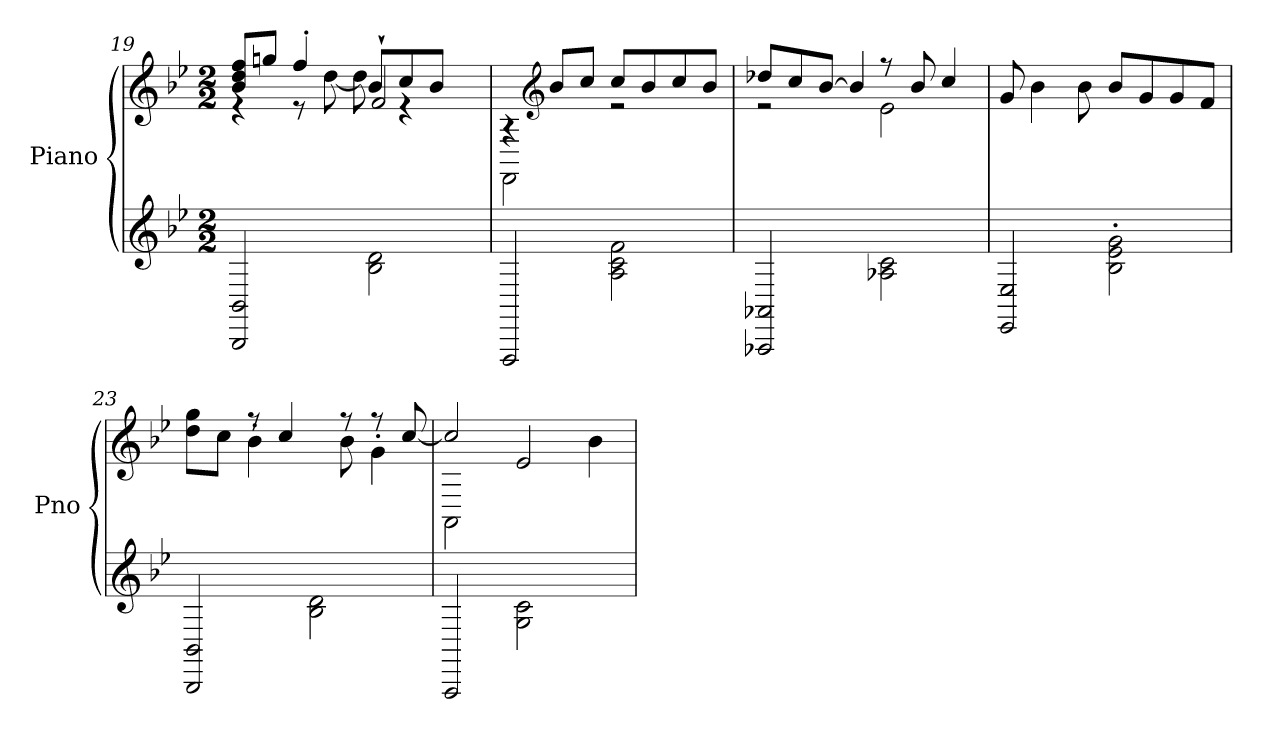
**kern	**kern
*part1	*part1
*staff2	*staff1
*I"Piano	*
*I'Pno	*
*clefG2	*clefG2
*k[b-e-]	*k[b-e-]
*M2/2	*M2/2
=19	=19
*	*^
*	*	*^
2BBB-/ 2BB-/	8b-/ 8dd/ 8ff/L	4re	2ryy
.	8ggn/J	.	.
.	4ff'/	8re	.
.	.	[8dd\	.
2B-\ 2d\	8b-''/L	8dd\]	2f/
.	8cc/	4re	.
.	8b-/J	.	.
.	8ryy	8ryy	.
*	*	*v	*v
=20	=20	=20
2FFF/	4rA	2FF\
*	*clefG2	*
.	8b-/L	.
.	8cc/J	.
2A\ 2c\ 2f\	8cc/L	2re
.	8b-/	.
.	8cc/	.
.	8b-/J	.
!!LO:LB:g=z
=21	=21	=21
*	*	*^
2AAA-X/ 2AA-X/	8dd-X/L	2re	2ryy
.	8cc/	.	.
.	[8b-/J	.	.
.	4b-/]	.	.
2A-X\ 2c\	.	2e-\	8rff
.	4.ryy	.	8b-/
.	.	.	4cc/
*	*v	*v	*v
=22	=22
2EE-/ 2E-/	8g/
.	4b-\
.	8b-\
2B-\' 2e-\' 2g\'	8b-/L
.	8g/
.	8g/
.	8f/J
=23	=23
*	*^
2BBB-/ 2BB-/	8dd\ 8gg\L	4ryy
.	8cc\J	.
.	4b-'\	8rff
.	.	4cc/
2B-\ 2d\	8ryy	.
.	8b-\	8rff
.	4g'\	8rff
.	.	[8cc/
=24	=24	=24
2AAA/	2AA\	2cc/]
2G\ 2c\	2.ryy	2e-/
4ryy	.	4b-\
*	*v	*v
=	=
*-	*-
